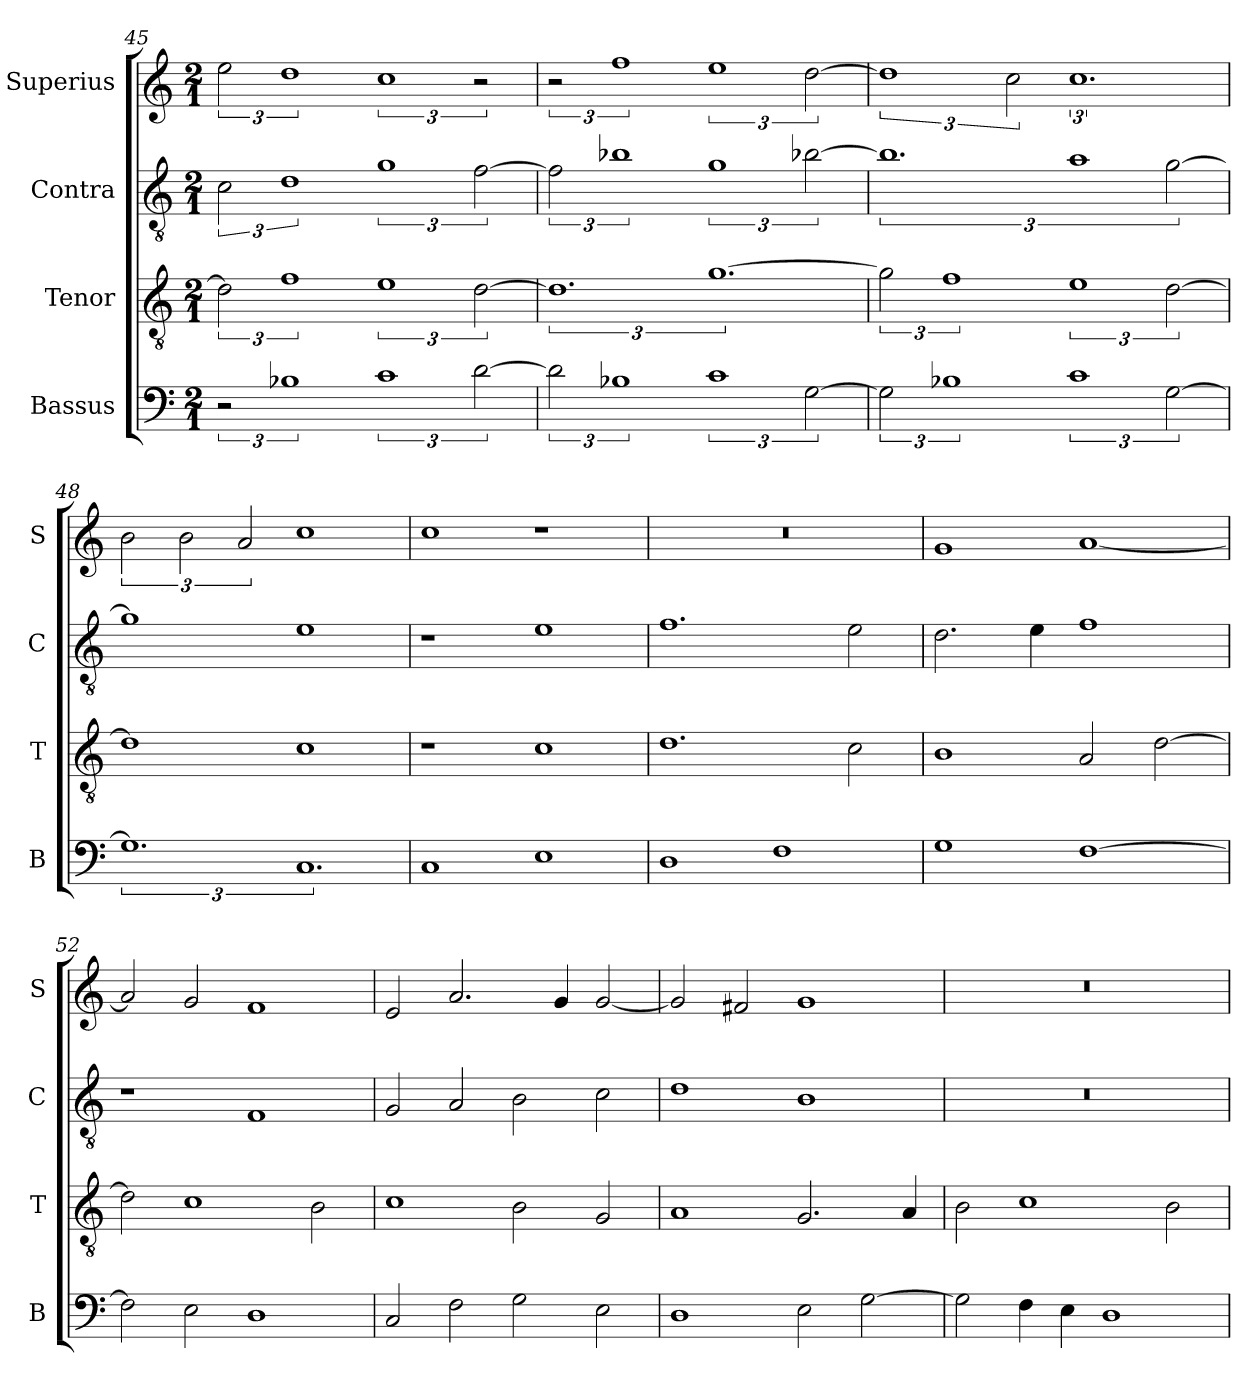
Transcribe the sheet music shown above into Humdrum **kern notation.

**kern	**kern	**kern	**kern
*part4	*part3	*part2	*part1
*staff4	*staff3	*staff2	*staff1
*I"Bassus	*I"Tenor	*I"Contra	*I"Superius
*I'B	*I'T	*I'C	*I'S
*clefF4	*clefGv2	*clefGv2	*clefG2
*k[]	*k[]	*k[]	*k[]
*M2/1	*M2/1	*M2/1	*M2/1
=45	=45	=45	=45
3r	3d\]	3c\	3ee\
3%2B-X	3%2f	3%2d	3%2dd
3%2c	3%2e	3%2g	3%2cc
[3d\	[3d\	[3f\	3r
=46	=46	=46	=46
3d\]	3%2.d]	3f\]	3r
3%2B-X	.	3%2b-X	3%2ff
3%2c	[3%2.g	3%2g	3%2ee
[3G\	.	[3b-X\	[3dd\
=47	=47	=47	=47
3G\]	3g\]	3%2.b-]	3%2dd]
3%2B-X	3%2f	.	.
.	.	.	3cc\
3%2c	3%2e	3%2a	3%2.cc
[3G\	[3d\	[3g\	.
=48	=48	=48	=48
3%2.G]	1d]	1g]	3b\
.	.	.	3b\
.	.	.	3a/
3%2.C	1c	1e	1cc
=49	=49	=49	=49
1C	1r	1r	1cc
1E	1c	1e	1r
=50	=50	=50	=50
1D	1.d	1.f	0r
1F	.	.	.
.	2c\	2e\	.
=51	=51	=51	=51
1G	1B	2.d\	1g
.	.	4e\	.
[1F	2A/	1f	[1a
.	[2d\	.	.
=52	=52	=52	=52
2F\]	2d\]	1r	2a/]
2E\	1c	.	2g/
1D	.	1F	1f
.	2B\	.	.
=53	=53	=53	=53
2C/	1c	2G/	2e/
2F\	.	2A/	2.a/
2G\	2B\	2B\	.
.	.	.	4g/
2E\	2G/	2c\	[2g/
=54	=54	=54	=54
1D	1A	1d	2g/]
.	.	.	2f#X/
2E\	2.G/	1B	1g
[2G\	.	.	.
.	4A/	.	.
=55	=55	=55	=55
2G\]	2B\	0r	0r
4F\	1c	.	.
4E\	.	.	.
1D	.	.	.
.	2B\	.	.
=	=	=	=
*-	*-	*-	*-
